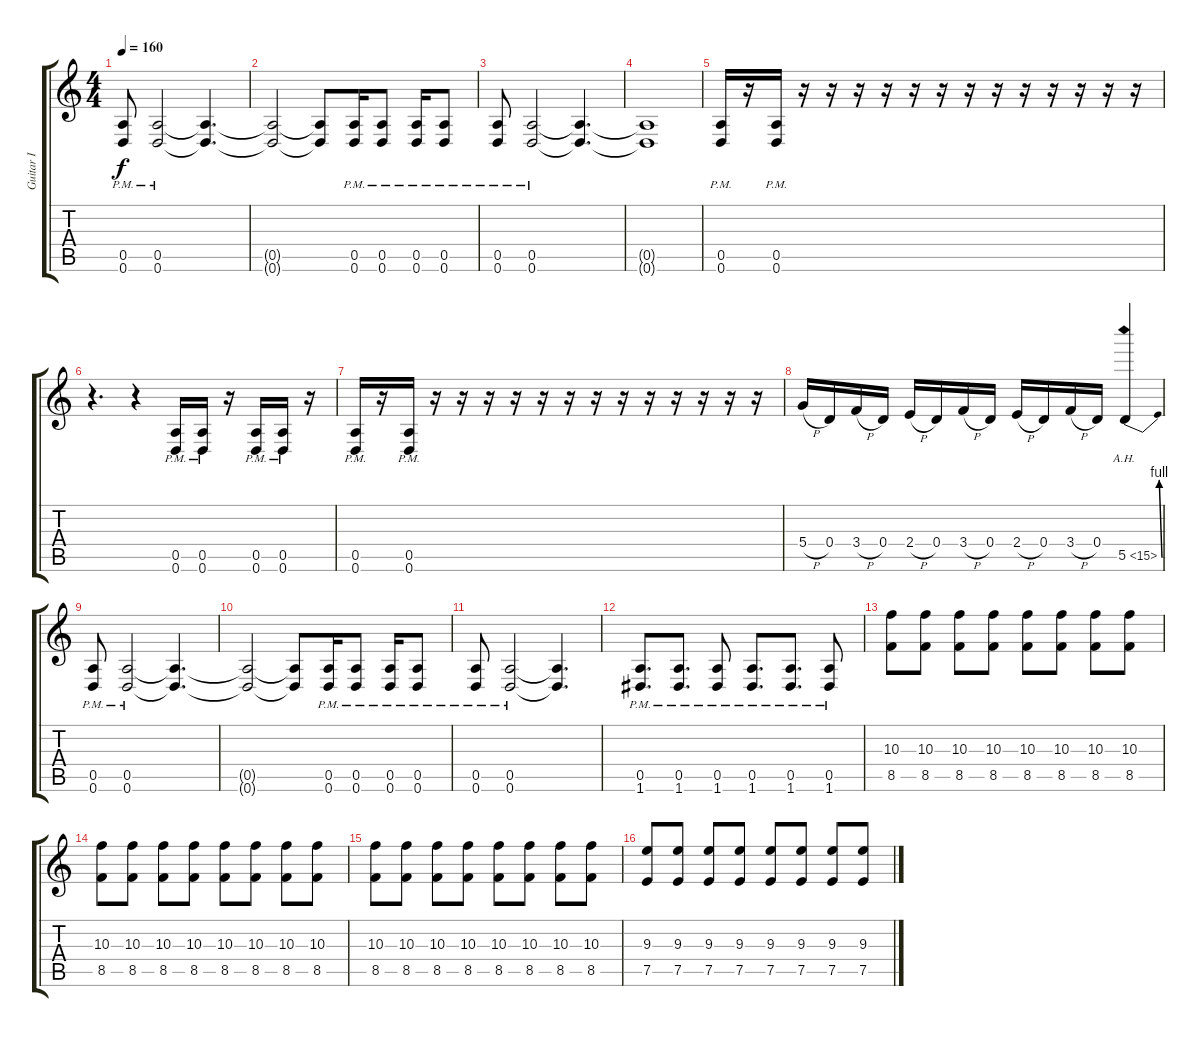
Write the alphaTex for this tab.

\track ("Guitar I" "Guitar I") {instrument distortionguitar}
\staff {score tabs}
\tuning (E4 B3 G3 D3 A2 D2) {hide}
\ts (4 4)
\tempo 160
\clef g2
\ks c
(0.5{pm} 0.6{pm}).8{dy f} (0.5{pm} 0.6{pm}).2 (0.5{t} 0.6{t}).4{d} |
(0.5{t} 0.6{t}).2 (0.5{t} 0.6{t}).8 (0.5{pm} 0.6{pm}).16 (0.5{pm} 0.6{pm}).8 (0.5{pm} 0.6{pm}).16 (0.5{pm} 0.6{pm}).8 |
(0.5{pm} 0.6{pm}).8 (0.5{pm} 0.6{pm}).2 (0.5{t} 0.6{t}).4{d} |
(0.5{t} 0.6{t}).1 |
(0.5{pm} 0.6{pm}).16 r.16 (0.5{pm} 0.6{pm}).16 r.16 r.16 r.16 r.16 r.16 r.16 r.16 r.16 r.16 r.16 r.16 r.16 r.16 |
r.4{d} r.4 (0.5{pm} 0.6{pm}).16 (0.5{pm} 0.6{pm}).16 r.16 (0.5{pm} 0.6{pm}).16 (0.5{pm} 0.6{pm}).16 r.16 |
(0.5{pm} 0.6{pm}).16 r.16 (0.5{pm} 0.6{pm}).16 r.16 r.16 r.16 r.16 r.16 r.16 r.16 r.16 r.16 r.16 r.16 r.16 r.16 |
5.4{h}.16 0.4.16 3.4{h}.16 0.4.16 2.4{h}.16 0.4.16 3.4{h}.16 0.4.16 2.4{h}.16 0.4.16 3.4{h}.16 0.4.16 5.5{be (bend 0 0 60 4) ah 10}.4 |
(0.5{pm} 0.6{pm}).8 (0.5{pm} 0.6{pm}).2 (0.5{t} 0.6{t}).4{d} |
(0.5{t} 0.6{t}).2 (0.5{t} 0.6{t}).8 (0.5{pm} 0.6{pm}).16 (0.5{pm} 0.6{pm}).8 (0.5{pm} 0.6{pm}).16 (0.5{pm} 0.6{pm}).8 |
(0.5{pm} 0.6{pm}).8 (0.5{pm} 0.6{pm}).2 (0.5{t} 0.6{t}).4{d} |
(0.5{pm} 1.6{pm}).8{d} (0.5{pm} 1.6{pm}).8{d} (0.5{pm} 1.6{pm}).8 (0.5{pm} 1.6{pm}).8{d} (0.5{pm} 1.6{pm}).8{d} (0.5{pm} 1.6{pm}).8 |
(10.3 8.5).8 (10.3 8.5).8 (10.3 8.5).8 (10.3 8.5).8 (10.3 8.5).8 (10.3 8.5).8 (10.3 8.5).8 (10.3 8.5).8 |
(10.3 8.5).8 (10.3 8.5).8 (10.3 8.5).8 (10.3 8.5).8 (10.3 8.5).8 (10.3 8.5).8 (10.3 8.5).8 (10.3 8.5).8 |
(10.3 8.5).8 (10.3 8.5).8 (10.3 8.5).8 (10.3 8.5).8 (10.3 8.5).8 (10.3 8.5).8 (10.3 8.5).8 (10.3 8.5).8 |
(9.3 7.5).8 (9.3 7.5).8 (9.3 7.5).8 (9.3 7.5).8 (9.3 7.5).8 (9.3 7.5).8 (9.3 7.5).8 (9.3 7.5).8
